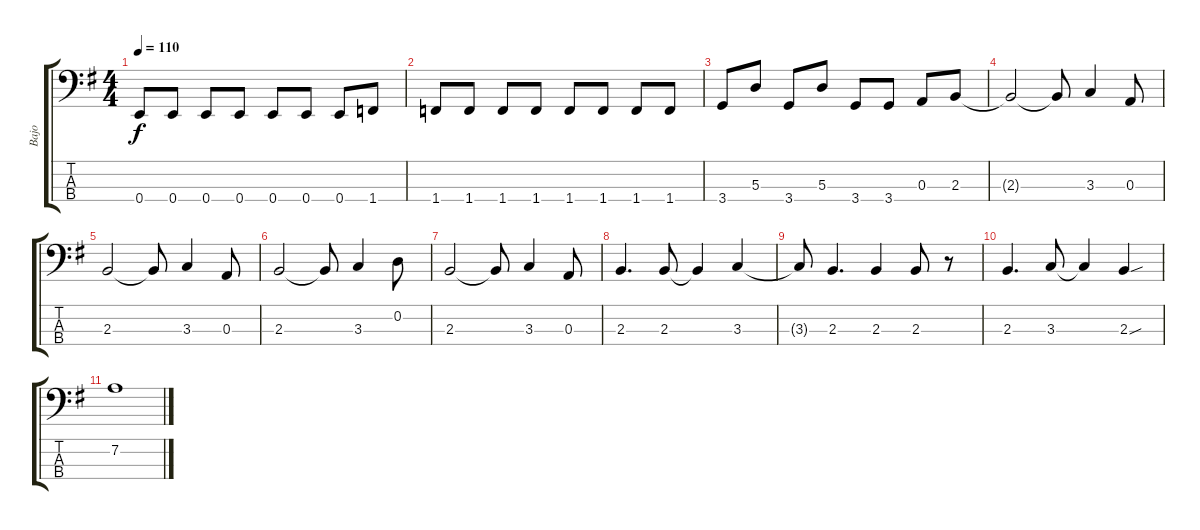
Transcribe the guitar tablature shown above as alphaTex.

\track ("Bajo" "Bajo") {instrument electricbassfinger}
\staff {score tabs}
\tuning (G2 D2 A1 E1) {hide}
\ts (4 4)
\tempo 110
\clef f4
\ks g
0.4{t}.8{dy f} 0.4.8 0.4.8 0.4.8 0.4.8 0.4.8 0.4.8 1.4.8 |
1.4.8 1.4.8 1.4.8 1.4.8 1.4.8 1.4.8 1.4.8 1.4.8 |
3.4.8 5.3.8 3.4.8 5.3.8 3.4.8 3.4.8 0.3.8 2.3.8 |
2.3{t}.2 2.3{t}.8 3.3.4 0.3.8 |
2.3.2 2.3{t}.8 3.3.4 0.3.8 |
2.3.2 2.3{t}.8 3.3.4 0.2.8 |
2.3.2 2.3{t}.8 3.3.4 0.3.8 |
2.3.4{d} 2.3.8 2.3{t}.4 3.3.4 |
3.3{t}.8 2.3.4{d} 2.3.4 2.3.8 r.8 |
2.3.4{d} 3.3.8 3.3{t}.4 2.3{sou}.4 |
7.2.1
